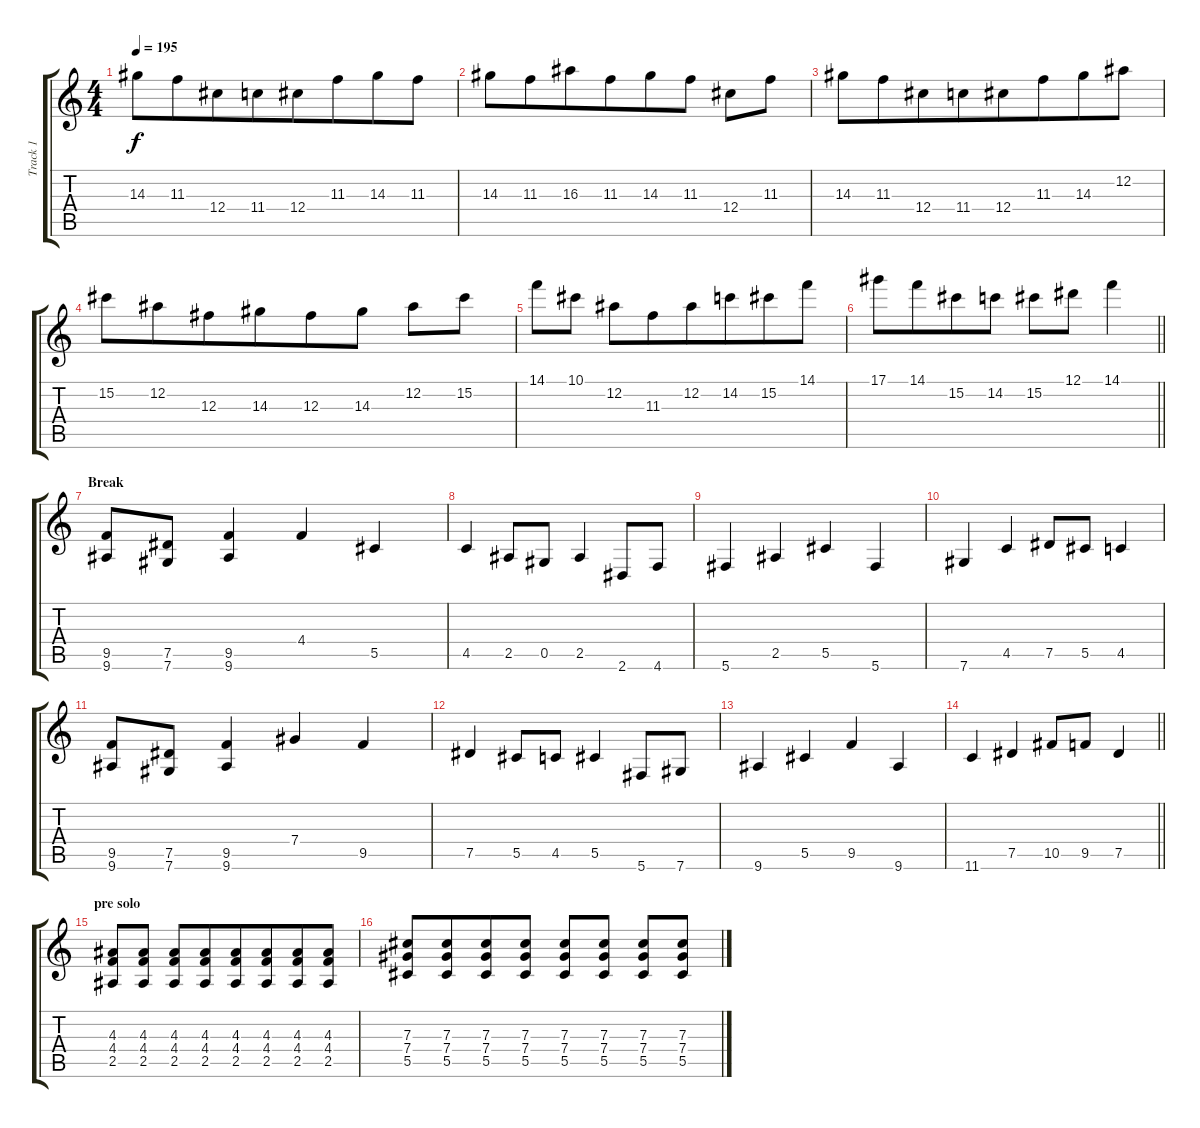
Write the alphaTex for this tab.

\track ("Track 1" "Track 1") {instrument acousticguitarnylon}
\staff {score tabs}
\tuning (Eb4 Bb3 Gb3 Db3 Ab2 Db2) {hide}
\ts (4 4)
\tempo 195
\clef g2
\ks c
14.3.8{dy f beam merge} 11.3.8{beam merge} 12.4.8 11.4.8{beam merge} 12.4.8{beam merge} 11.3.8{beam merge} 14.3.8 11.3.8 |
14.3.8 11.3.8{beam merge} 16.3.8 11.3.8{beam merge} 14.3.8 11.3.8 12.4.8 11.3.8 |
14.3.8{beam merge} 11.3.8{beam merge} 12.4.8 11.4.8{beam merge} 12.4.8{beam merge} 11.3.8{beam merge} 14.3.8 12.2.8 |
15.2.8 12.2.8{beam merge} 12.3.8 14.3.8{beam merge} 12.3.8 14.3.8 12.2.8 15.2.8 |
14.1.8 10.1.8 12.2.8 11.3.8{beam merge} 12.2.8 14.2.8{beam merge} 15.2.8 14.1.8 |
\barLineRight lightlight
17.1.8 14.1.8{beam merge} 15.2.8{beam merge} 14.2.8 15.2.8 12.1.8 14.1.4 |
\section ("" "Break")
(9.5 9.6).8{beam merge} (7.5 7.6).8 (9.5 9.6).4 4.4.4 5.5.4 |
4.5.4 2.5.8 0.5.8{beam merge} 2.5.4 2.6.8 4.6.8 |
5.6.4 2.5.4 5.5.4 5.6.4 |
7.6.4 4.5.4{beam merge} 7.5.8{beam merge} 5.5.8 4.5.4 |
(9.5 9.6).8{beam merge} (7.5 7.6).8 (9.5 9.6).4 7.4.4 9.5.4 |
7.5.4 5.5.8 4.5.8{beam merge} 5.5.4 5.6.8 7.6.8 |
9.6.4 5.5.4 9.5.4 9.6.4 |
\barLineRight lightlight
11.6.4 7.5.4{beam merge} 10.5.8{beam merge} 9.5.8 7.5.4 |
\section ("" "pre solo")
(4.3 4.4 2.5).8 (4.3 4.4 2.5).8 (4.3 4.4 2.5).8 (4.3 4.4 2.5).8{beam merge} (4.3 4.4 2.5).8 (4.3 4.4 2.5).8{beam merge} (4.3 4.4 2.5).8 (4.3 4.4 2.5).8 |
(7.3 7.4 5.5).8 (7.3 7.4 5.5).8{beam merge} (7.3 7.4 5.5).8 (7.3 7.4 5.5).8 (7.3 7.4 5.5).8{beam merge} (7.3 7.4 5.5).8 (7.3 7.4 5.5).8{beam merge} (7.3 7.4 5.5).8
